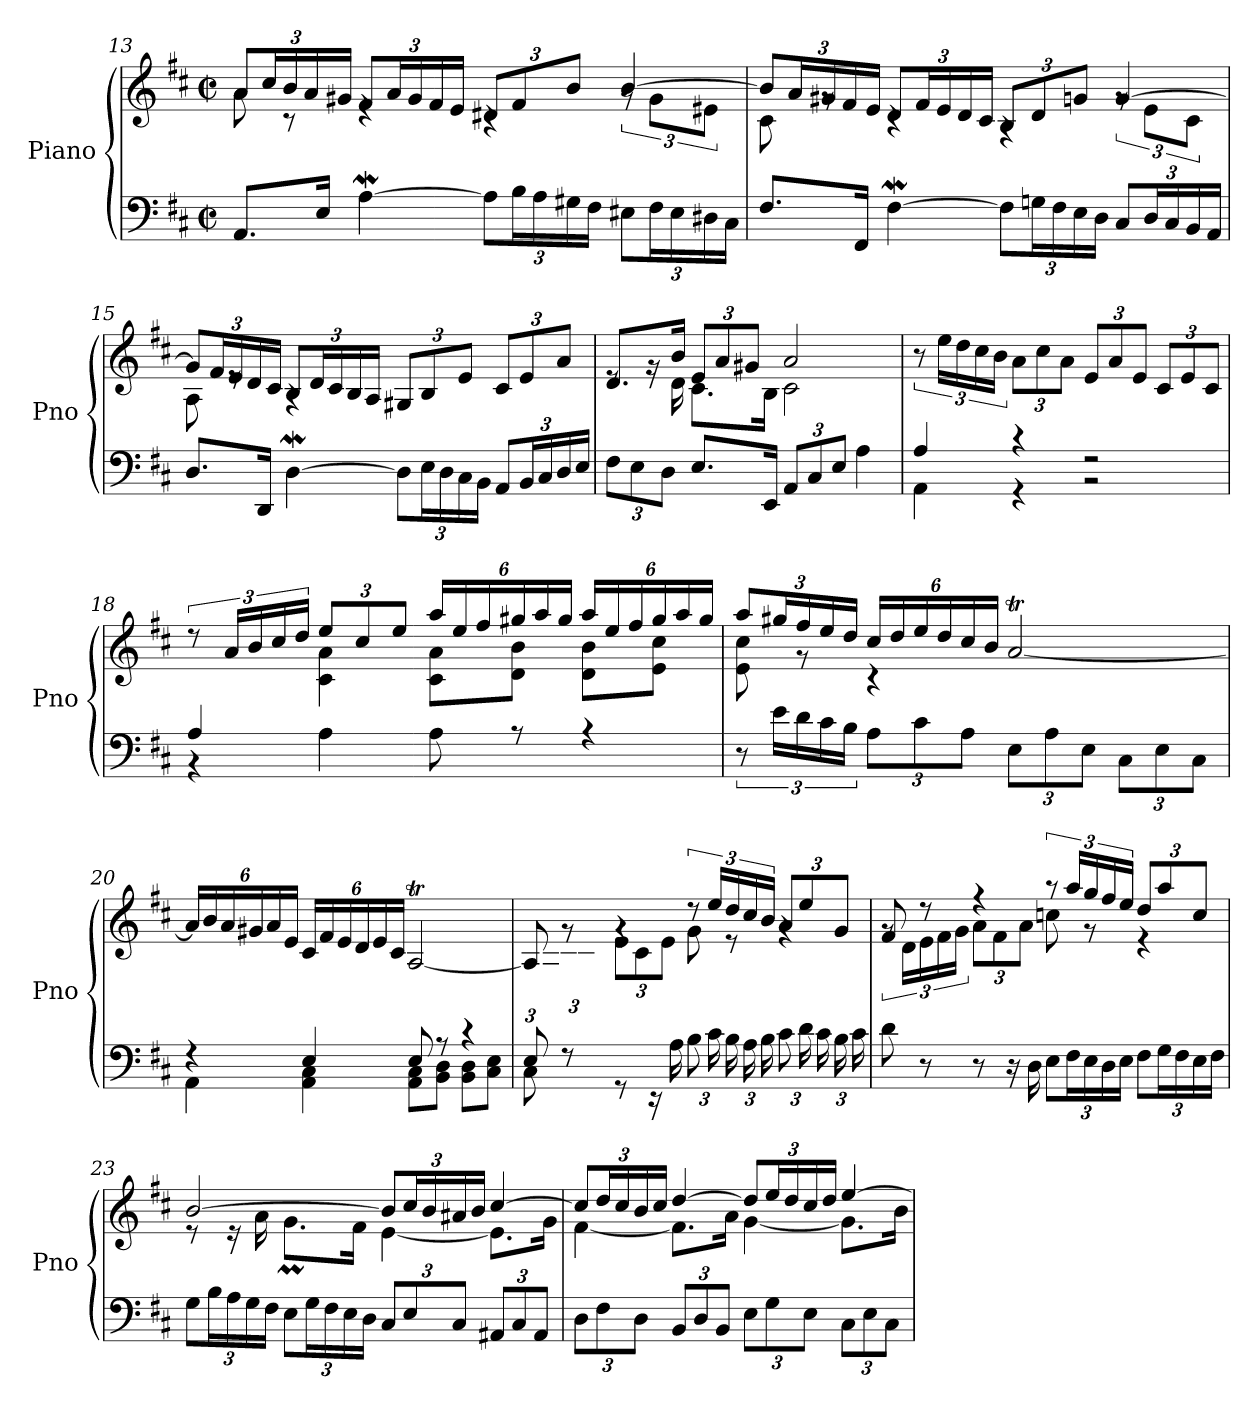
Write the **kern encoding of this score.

**kern	**kern
*part1	*part1
*staff2	*staff1
*I"Piano	*
*I'Pno	*
!!LO:PB:g=z
*clefF4	*clefG2
*k[f#c#]	*k[f#c#]
*M2/2	*M2/2
*met(c|)	*met(c|)
*	*Xbrackettup
=13	=13
*	*^
8.AA/L	12a/L	8a\
.	24cc#/L	.
.	24b/	8r
.	24a/	.
16E/Jk	.	.
.	24g#X/JJ	.
[4AW\	12f#/L	4re
.	24a/L	.
.	24g#/	.
.	24f#/	.
.	24e/JJ	.
*Xbrackettup	*	*
12A\L]	12d#X/L	4rc
24B\L	12f#/	.
24A\	.	.
24G#X\	12b/J	.
24F#\JJ	.	.
*	*	*brackettup
12E#X\L	[4b/	12rg
24F#\L	.	12g#\L
24E#\	.	.
24D#X\	.	12e#X\J
24C#\JJ	.	.
=14	=14	=14
*	*Xbrackettup	*
8.F#/L	12b/L]	8c#\
.	24a/L	.
.	24g#X/	8rg
.	24f#/	.
16FF#/Jk	.	.
.	24e/JJ	.
[4F#W\	12d/L	4rc
.	24f#/L	.
.	24e/	.
.	24d/	.
.	24c#/JJ	.
12F#\L]	12B/L	4rA
24Gn\L	12d/	.
24F#\	.	.
24E\	12gn/J	.
24D\JJ	.	.
*	*	*brackettup
12C#/L	[4g/	12rg
24D/L	.	12e\L
24C#/	.	.
24BB/	.	12c#\J
24AA/JJ	.	.
!!LO:LB:g=z	!!
=15	=15	=15
*	*Xbrackettup	*
8.D/L	12g/L]	8A\
.	24f#/L	.
.	24e/	8re
.	24d/	.
16DD/Jk	.	.
.	24c#/JJ	.
[4Dw\	12B/L	4rA
.	24d/L	.
.	24c#/	.
.	24B/	.
.	24A/JJ	.
12D\L]	12G#X/L	2ryy
24E\L	12B/	.
24D\	.	.
24C#\	12e/J	.
24BB\JJ	.	.
12AA/L	12c#/L	.
24BB/L	12e/	.
24C#/	.	.
24D/	12a/J	.
24E/JJ	.	.
=16	=16	=16
12F#\L	8.d/L	8re
12E\	.	.
.	.	16rg
12D\J	.	.
.	16b/Jk	16d\
8.E/L	12e/L	8.c#\L
.	12a/	.
.	12g#X/J	.
16EE/Jk	.	16B\Jk
12AA/L	2a/	2c#\
12C#/	.	.
12E/J	.	.
4A\	.	.
*	*v	*v
!!LO:LB:g=z
=17	=17
*^	*
*	*	*brackettup
4A/	4AA\	12r
.	.	24ee\LL
.	.	24dd\
.	.	24cc#\
.	.	24b\JJ
*	*	*Xbrackettup
4r	4r	12a\L
.	.	12cc#\
.	.	12a\J
2rBB	2rF	12e/L
.	.	12a/
.	.	12e/J
.	.	12c#/L
.	.	12e/
.	.	12c#/J
!!LO:LB:g=z
=18	=18	=18
*	*	*brackettup
*	*	*^
4A/	4r	12rdd	4ryy
.	.	24a/LL	.
.	.	24b/	.
.	.	24cc#/	.
.	.	24dd/JJ	.
*	*	*Xbrackettup	*
2.ryy	4A\	12ee/L	4c#\ 4a\
.	.	12cc#/	.
.	.	12ee/J	.
.	8A\	24aa/LL	8c#\ 8a\L
.	.	24ee/	.
.	.	24ff#/	.
.	8rA	24gg#X/	8d\ 8b\J
.	.	24aa/	.
.	.	24gg#/JJ	.
.	4rA	24aa/LL	8d\ 8b\L
.	.	24ee/	.
.	.	24ff#/	.
.	.	24gg#/	8e\ 8cc#\J
.	.	24aa/	.
.	.	24gg#/JJ	.
*v	*v	*	*
=19	=19	=19
*brackettup	*	*
12r	12aa/L	8e\ 8cc#\
24e\LL	24gg#X/L	.
24d\	24ff#/	8r
24c#\	24ee/	.
24B\JJ	24dd/JJ	.
*Xbrackettup	*	*
12A\L	24cc#/LL	4r
.	24dd/	.
12c#\	24ee/	.
.	24dd/	.
12A\J	24cc#/	.
.	24b/JJ	.
12E\L	[2aT/	2ryy
12A\	.	.
12E\J	.	.
12C#\L	.	.
12E\	.	.
12C#\J	.	.
*	*v	*v
!!LO:LB:g=z
=20	=20
*^	*
4r	4AA\	24a/LL]
.	.	24b/
.	.	24a/
.	.	24g#X/
.	.	24a/
.	.	24e/JJ
4E/	4AA\ 4C#\	24c#/LL
.	.	24f#/
.	.	24e/
.	.	24d/
.	.	24e/
.	.	24c#/JJ
8E/	8AA\ 8C#\L	[2AT/
8r	8BB\ 8D\J	.
4r	8BB\ 8D\L	.
.	8C#\ 8E\J	.
=21	=21	=21
*	*	*^
*	*	*	*^
12E/L	8C#\	8A/]	4ryy	12ryy
6ryy	.	.	.	24A\L
.	8rF	8rg	.	24B\
.	.	.	.	24c#\
.	.	.	.	24d\JJ
8rGG	2.ryy	4rg	12e\L	2.ryy
.	.	.	12c#\	.
16rEE	.	.	.	.
.	.	.	12e\J	.
16A\	.	.	.	.
*	*	*brackettup	*	*
12B\L	.	12r	8g\	.
24c#\L	.	24ee/LL	.	.
24B\	.	24dd/	8r	.
24A\	.	24cc#/	.	.
24B\JJ	.	24b/JJ	.	.
*	*	*Xbrackettup	*	*
12c#\L	.	12a/L	4rg	.
24d\L	.	12ee/	.	.
24c#\	.	.	.	.
24B\	.	12g/J	.	.
24c#\JJ	.	.	.	.
*v	*v	*	*	*
*	*	*v	*v
!!LO:PB:g=z
=22	=22	=22
*	*	*brackettup
8d\	8f#/	12rg
.	.	24d\LL
8r	8r	24e\
.	.	24f#\
.	.	24g\JJ
*	*	*Xbrackettup
8r	4r	12a\L
.	.	12f#\
16r	.	.
.	.	12a\J
16D\	.	.
*	*brackettup	*
12E\L	12r	8ccn\
24F#\L	24aa/LL	.
24E\	24gg/	8r
24D\	24ff#/	.
24E\JJ	24ee/JJ	.
*	*Xbrackettup	*
12F#\L	12dd/L	4r
24G\L	12aa/	.
24F#\	.	.
24E\	12cc/J	.
24F#\JJ	.	.
=23	=23	=23
12G\L	[2b/	8r
24B\L	.	.
24A\	.	16r
24G\	.	.
.	.	16a\
24F#\JJ	.	.
12E\L	.	8.gM\L
24G\L	.	.
24F#\	.	.
24E\	.	.
.	.	16f#\Jk
24D\JJ	.	.
12C#/L	12b/L]	[4e\
12E/	24cc#/L	.
.	24b/	.
12C#/J	24a#X/	.
.	24b/JJ	.
12AA#X/L	[4cc#/	8.e\L]
12C#/	.	.
12AA#/J	.	.
.	.	16g\Jk
!!LO:LB:g=z	!!
=24	=24	=24
12D\L	12cc#/L]	[4f#\
12F#\	24dd/L	.
.	24cc#/	.
12D\J	24b/	.
.	24cc#/JJ	.
12BB/L	[4dd/	8.f#\L]
12D/	.	.
12BB/J	.	.
.	.	16a\Jk
12E\L	12dd/L]	[4g\
12G\	24ee/L	.
.	24dd/	.
12E\J	24cc#/	.
.	24dd/JJ	.
12C#\L	[4ee/	8.g\L]
12E\	.	.
12C#\J	.	.
.	.	16b\Jk
*	*v	*v
=	=
*-	*-
